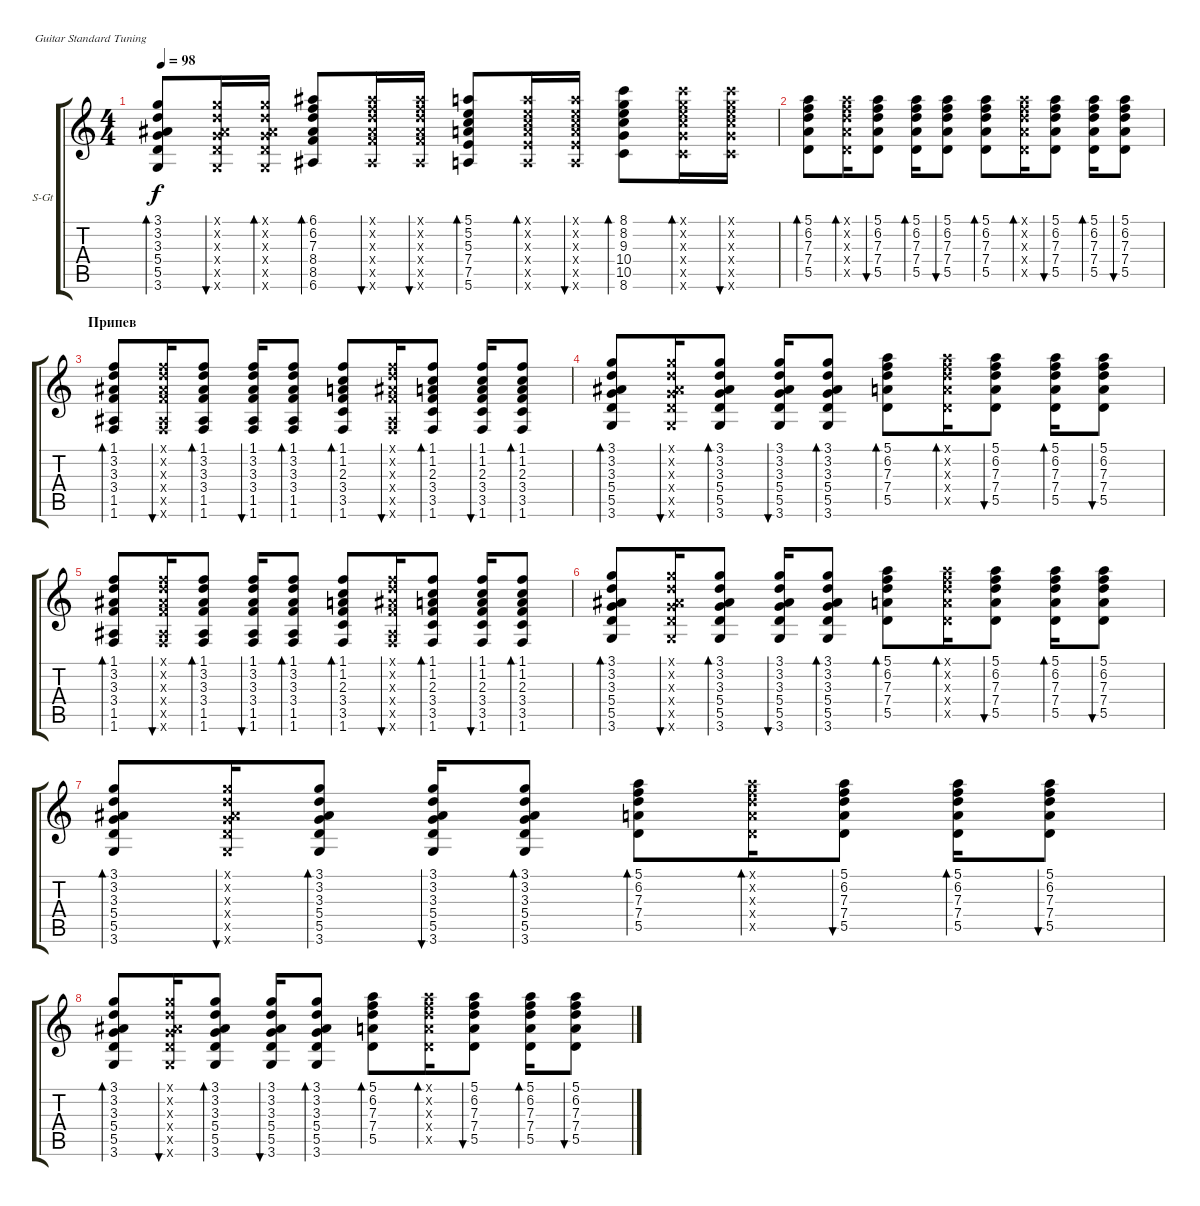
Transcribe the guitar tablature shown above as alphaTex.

\defaultSystemsLayout 4
\bracketExtendMode groupsimilarinstruments
\firstSystemTrackNameOrientation horizontal
\otherSystemsTrackNameOrientation horizontal
\track ("В. Бутусов (гитара)" "S-Gt") {instrument acousticguitarsteel}
\staff {score tabs}
\tuning (E4 B3 G3 D3 A2 E2)
\ts (4 4)
\tempo 98
\clef g2
\ks c
(3.6 5.5 5.4 3.3 3.2 3.1).8{bd 30 dy f} (3.6{x} 5.5{x} 5.4{x} 3.3{x} 3.2{x} 3.1{x}).16{bu 30} (3.6{x} 5.5{x} 5.4{x} 3.3{x} 3.2{x} 3.1{x}).16{bd 30} (6.6 8.5 8.4 7.3 6.2 6.1).8{bd 30} (6.6{x} 8.5{x} 8.4{x} 7.3{x} 6.2{x} 6.1{x}).16{bu 30} (6.6{x} 8.5{x} 8.4{x} 7.3{x} 6.2{x} 6.1{x}).16{bu 30} (5.6 7.5 7.4 5.3 5.1 5.2).8{bd 30} (5.6{x} 7.5{x} 7.4{x} 5.3{x} 5.1{x} 5.2{x}).16{bd 30} (5.6{x} 7.5{x} 7.4{x} 5.3{x} 5.1{x} 5.2{x}).16{bu 30} (8.6 10.5 10.4 9.3 8.2 8.1).8{bd 30} (8.6{x} 10.5{x} 10.4{x} 9.3{x} 8.2{x} 8.1{x}).16{bd 30} (8.6{x} 10.5{x} 10.4{x} 9.3{x} 8.2{x} 8.1{x}).16{bu 30} |
(5.5 7.4 7.3 6.2 5.1).8{bd 30} (5.5{x} 7.4{x} 7.3{x} 6.2{x} 5.1{x}).16{bd 30} (5.5 7.4 7.3 6.2 5.1).8{bu 31} (5.5 7.4 7.3 6.2 5.1).16{bd 30} (5.5 7.4 7.3 6.2 5.1).8{bu 31} (5.5 7.4 7.3 6.2 5.1).8{bd 30} (5.5{x} 7.4{x} 7.3{x} 6.2{x} 5.1{x}).16{bd 30} (5.5 7.4 7.3 6.2 5.1).8{bu 31} (5.5 7.4 7.3 6.2 5.1).16{bd 30} (5.5 7.4 7.3 6.2 5.1).8{bu 31} |
\section ("" "Припев")
(3.2 3.3 3.4 1.5 1.6 1.1).8{bd 33} (3.2{x} 3.3{x} 3.4{x} 1.5{x} 1.6{x} 1.1{x}).16{bu 33} (3.2 3.3 3.4 1.5 1.6 1.1).8{bd 33} (3.2 3.3 3.4 1.5 1.6 1.1).16{bu 33} (3.2 3.3 3.4 1.5 1.6 1.1).8{bd 33} (1.2 2.3 3.4 3.5 1.6 1.1).8{bd 33} (3.2{x} 3.3{x} 3.4{x} 1.5{x} 1.6{x} 1.1{x}).16{bu 33} (1.2 2.3 3.4 3.5 1.6 1.1).8{bd 33} (1.2 2.3 3.4 3.5 1.6 1.1).16{bu 33} (1.2 2.3 3.4 3.5 1.6 1.1).8{bd 33} |
(3.6 5.5 5.4 3.3 3.2 3.1).8{bd 30} (3.6{x} 5.5{x} 5.4{x} 3.3{x} 3.2{x} 3.1{x}).16{bu 30} (3.6 5.5 5.4 3.3 3.2 3.1).8{bd 30} (3.6 5.5 5.4 3.3 3.2 3.1).16{bu 30} (3.6 5.5 5.4 3.3 3.2 3.1).8{bd 30} (5.5 7.4 7.3 6.2 5.1).8{bd 30} (5.5{x} 7.4{x} 7.3{x} 6.2{x} 5.1{x}).16{bd 30} (5.5 7.4 7.3 6.2 5.1).8{bu 31} (5.5 7.4 7.3 6.2 5.1).16{bd 30} (5.5 7.4 7.3 6.2 5.1).8{bu 31} |
(3.2 3.3 3.4 1.5 1.6 1.1).8{bd 33} (3.2{x} 3.3{x} 3.4{x} 1.5{x} 1.6{x} 1.1{x}).16{bu 33} (3.2 3.3 3.4 1.5 1.6 1.1).8{bd 33} (3.2 3.3 3.4 1.5 1.6 1.1).16{bu 33} (3.2 3.3 3.4 1.5 1.6 1.1).8{bd 33} (1.2 2.3 3.4 3.5 1.6 1.1).8{bd 33} (3.2{x} 3.3{x} 3.4{x} 1.5{x} 1.6{x} 1.1{x}).16{bu 33} (1.2 2.3 3.4 3.5 1.6 1.1).8{bd 33} (1.2 2.3 3.4 3.5 1.6 1.1).16{bu 33} (1.2 2.3 3.4 3.5 1.6 1.1).8{bd 33} |
(3.6 5.5 5.4 3.3 3.2 3.1).8{bd 30} (3.6{x} 5.5{x} 5.4{x} 3.3{x} 3.2{x} 3.1{x}).16{bu 30} (3.6 5.5 5.4 3.3 3.2 3.1).8{bd 30} (3.6 5.5 5.4 3.3 3.2 3.1).16{bu 30} (3.6 5.5 5.4 3.3 3.2 3.1).8{bd 30} (5.5 7.4 7.3 6.2 5.1).8{bd 30} (5.5{x} 7.4{x} 7.3{x} 6.2{x} 5.1{x}).16{bd 30} (5.5 7.4 7.3 6.2 5.1).8{bu 31} (5.5 7.4 7.3 6.2 5.1).16{bd 30} (5.5 7.4 7.3 6.2 5.1).8{bu 31} |
(3.6 5.5 5.4 3.3 3.2 3.1).8{bd 30} (3.6{x} 5.5{x} 5.4{x} 3.3{x} 3.2{x} 3.1{x}).16{bu 30} (3.6 5.5 5.4 3.3 3.2 3.1).8{bd 30} (3.6 5.5 5.4 3.3 3.2 3.1).16{bu 30} (3.6 5.5 5.4 3.3 3.2 3.1).8{bd 30} (5.5 7.4 7.3 6.2 5.1).8{bd 30} (5.5{x} 7.4{x} 7.3{x} 6.2{x} 5.1{x}).16{bd 30} (5.5 7.4 7.3 6.2 5.1).8{bu 31} (5.5 7.4 7.3 6.2 5.1).16{bd 30} (5.5 7.4 7.3 6.2 5.1).8{bu 31} |
(3.6 5.5 5.4 3.3 3.2 3.1).8{bd 30} (3.6{x} 5.5{x} 5.4{x} 3.3{x} 3.2{x} 3.1{x}).16{bu 30} (3.6 5.5 5.4 3.3 3.2 3.1).8{bd 30} (3.6 5.5 5.4 3.3 3.2 3.1).16{bu 30} (3.6 5.5 5.4 3.3 3.2 3.1).8{bd 30} (5.5 7.4 7.3 6.2 5.1).8{bd 30} (5.5{x} 7.4{x} 7.3{x} 6.2{x} 5.1{x}).16{bd 30} (5.5 7.4 7.3 6.2 5.1).8{bu 31} (5.5 7.4 7.3 6.2 5.1).16{bd 30} (5.5 7.4 7.3 6.2 5.1).8{bu 31}
